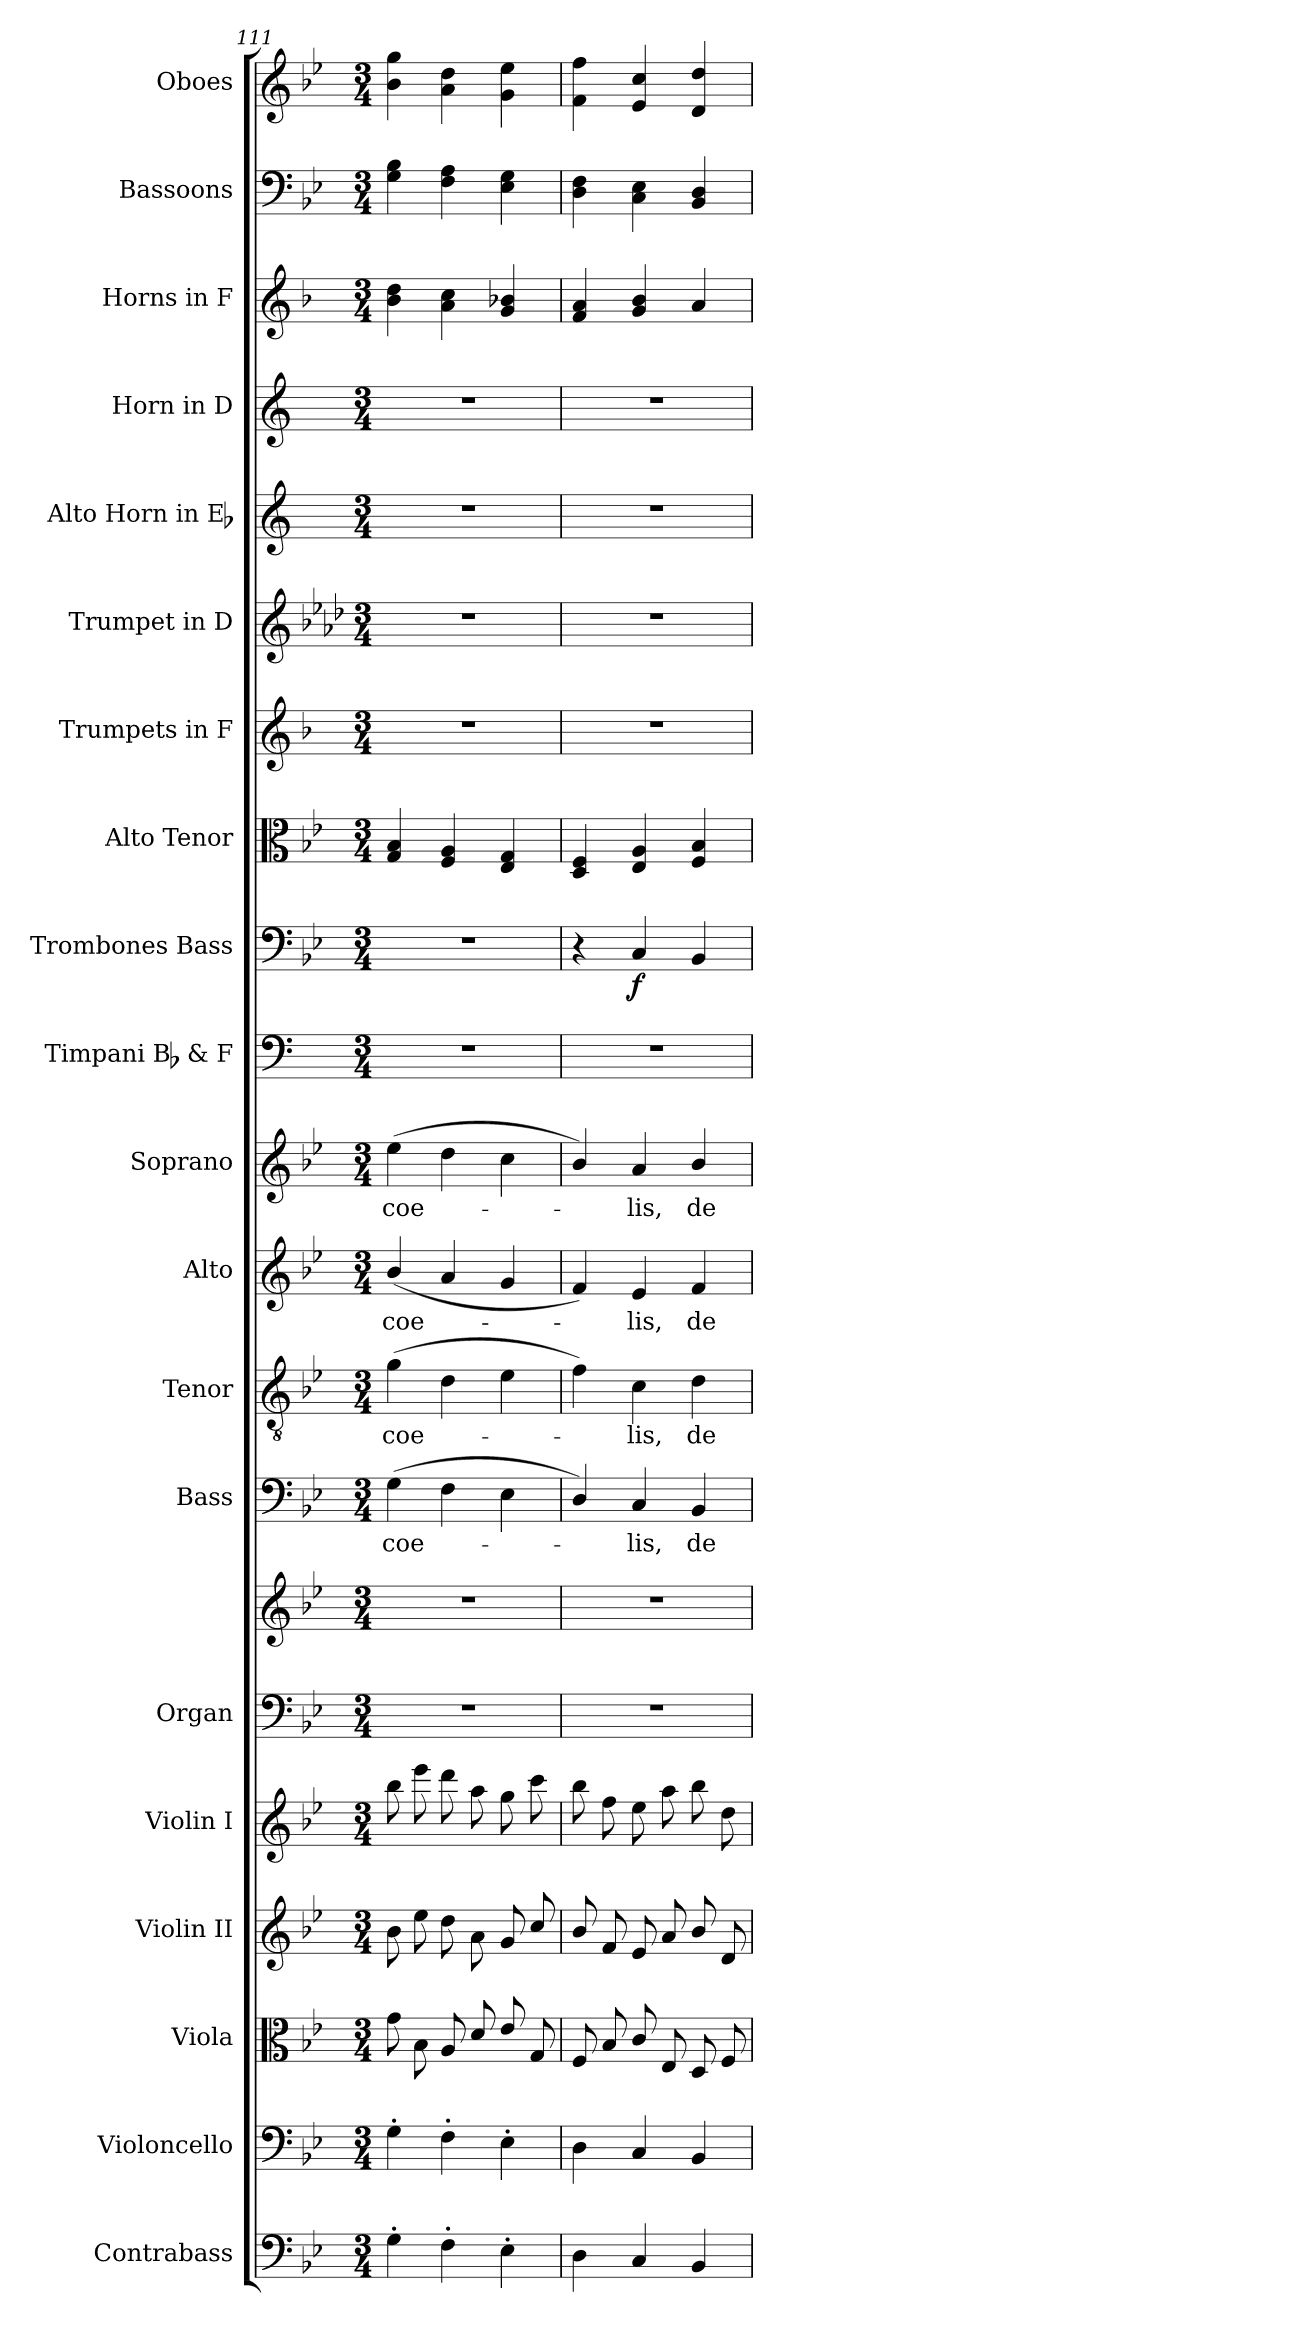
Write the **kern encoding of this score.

**kern	**kern	**kern	**kern	**kern	**kern	**kern	**kern	**text	**kern	**text	**kern	**text	**kern	**text	**kern	**kern	**dynam	**kern	**kern	**kern	**kern	**kern	**kern	**kern	**kern
*part20	*part19	*part18	*part17	*part16	*part15	*part15	*part14	*part14	*part13	*part13	*part12	*part12	*part11	*part11	*part10	*part9	*part9	*part8	*part7	*part6	*part5	*part4	*part3	*part2	*part1
*staff21	*staff20	*staff19	*staff18	*staff17	*staff16	*staff15	*staff14	*staff14	*staff13	*staff13	*staff12	*staff12	*staff11	*staff11	*staff10	*staff9	*staff9	*staff8	*staff7	*staff6	*staff5	*staff4	*staff3	*staff2	*staff1
*I"Contrabass	*I"Violoncello	*I"Viola	*I"Violin II	*I"Violin I	*I"Organ	*	*I"Bass	*	*I"Tenor	*	*I"Alto	*	*I"Soprano	*	*I"Timpani Bb & F	*I"Trombones  Bass	*	*I"Alto Tenor	*I"Trumpets in F	*I"Trumpet in D	*I"Alto Horn in Eb	*I"Horn in D	*I"Horns in F	*I"Bassoons	*I"Oboes
*I'Cb.	*I'Vc.	*I'Vla.	*I'Vln. II	*I'Vln. I	*I'Org.	*	*I'B.	*	*I'T.	*	*I'A.	*	*I'S.	*	*I'Timp.	*	*	*	*	*	*	*	*I'Hn.	*I'Bsn.	*I'Ob.
*clefF4	*clefF4	*clefC3	*clefG2	*clefG2	*clefF4	*clefG2	*clefF4	*	*clefGv2	*	*clefG2	*	*clefG2	*	*clefF4	*clefF4	*	*clefC3	*clefG2	*clefG2	*clefG2	*clefG2	*clefG2	*clefF4	*clefG2
*ITrd7c12	*	*	*	*	*	*	*	*	*ITrd7c12	*	*	*	*	*	*	*	*	*	*ITrd4c7	*ITrd-1c-2	*ITrd5c8	*ITrd6c10	*ITrd4c7	*	*
*k[b-e-]	*k[b-e-]	*k[b-e-]	*k[b-e-]	*k[b-e-]	*k[b-e-]	*k[b-e-]	*k[b-e-]	*	*k[b-e-]	*	*k[b-e-]	*	*k[b-e-]	*	*k[]	*k[b-e-]	*	*k[b-e-]	*k[b-e-]	*k[b-e-]	*k[f#c#g#d#]	*k[f#c#]	*k[b-e-]	*k[b-e-]	*k[b-e-]
*B-:	*B-:	*B-:	*B-:	*B-:	*B-:	*B-:	*B-:	*	*B-:	*	*B-:	*	*B-:	*	*C:	*B-:	*	*B-:	*B-:	*B-:	*E:	*D:	*B-:	*B-:	*B-:
*M3/4	*M3/4	*M3/4	*M3/4	*M3/4	*M3/4	*M3/4	*M3/4	*	*M3/4	*	*M3/4	*	*M3/4	*	*M3/4	*M3/4	*	*M3/4	*M3/4	*M3/4	*M3/4	*M3/4	*M3/4	*M3/4	*M3/4
=111	=111	=111	=111	=111	=111	=111	=111	=111	=111	=111	=111	=111	=111	=111	=111	=111	=111	=111	=111	=111	=111	=111	=111	=111	=111
!	!	!	!	!	!LO:N:vis=1	!LO:N:vis=1	!	!	!	!	!	!	!	!	!	!	!	!	!	!	!	!	!	!	!
!	!	!	!	!	!	!	!	!LO:LY:b:color=#000000	!	!	!	!	!	!	!	!	!	!	!	!	!	!	!	!	!
!	!	!	!	!	!	!	!	!	!	!LO:LY:b:color=#000000	!	!	!	!	!	!	!	!	!	!	!	!	!	!	!
!	!	!	!	!	!	!	!	!	!	!	!	!LO:LY:b:color=#000000	!	!	!	!	!	!	!	!	!	!	!	!	!
!	!	!	!	!	!	!	!	!	!	!	!	!	!	!LO:LY:b:color=#000000	!LO:N:vis=1	!LO:N:vis=1	!	!	!LO:N:vis=1	!LO:N:vis=1	!LO:N:vis=1	!LO:N:vis=1	!	!	!
4GG'i\	4G'i\	8gi\	8b-i\	8bb-i\	2.r	2.r	(4Gi\	coe-	(4Gi\	coe-	(4b-i/	coe-	(4ee-i\	coe-	2.r	2.r	.	4Gi/ 4B-i	2.r	2.r	2.r	2.r	4e-i\ 4gi	4Gi\ 4B-i	4b-i\ 4ggi
.	.	8B-i\	8ee-i\	8eee-i\	.	.	.	.	.	.	.	.	.	.	.	.	.	.	.	.	.	.	.	.	.
4FF'i\	4F'i\	8Ai/	8ddi\	8dddi\	.	.	4Fi\	.	4Di\	.	4ai/	.	4ddi\	.	.	.	.	4Fi/ 4Ai	.	.	.	.	4di\ 4fi	4Fi\ 4Ai	4ai\ 4ddi
.	.	8di/	8ai\	8aai\	.	.	.	.	.	.	.	.	.	.	.	.	.	.	.	.	.	.	.	.	.
4EE-'i\	4E-'i\	8e-i/	8gi/	8ggi\	.	.	4E-i\	.	4E-i\	.	4gi/	.	4cci\	.	.	.	.	4E-i/ 4Gi	.	.	.	.	4ci/ 4e-Xi	4E-i\ 4Gi	4gi\ 4ee-i
.	.	8Gi/	8cci/	8ccci\	.	.	.	.	.	.	.	.	.	.	.	.	.	.	.	.	.	.	.	.	.
!!LO:PB:g=z
=112	=112	=112	=112	=112	=112	=112	=112	=112	=112	=112	=112	=112	=112	=112	=112	=112	=112	=112	=112	=112	=112	=112	=112	=112	=112
!	!	!	!	!	!LO:N:vis=1	!LO:N:vis=1	!	!	!	!	!	!	!	!	!LO:N:vis=1	!	!	!	!LO:N:vis=1	!LO:N:vis=1	!LO:N:vis=1	!LO:N:vis=1	!	!	!
4DDi\	4Di\	8Fi/	8b-i/	8bb-i\	2.r	2.r	4Di/)	.	4Fi\)	.	4fi/)	.	4b-i/)	.	2.r	4r	.	4Di/ 4Fi	2.r	2.r	2.r	2.r	4B-i/ 4di	4Di\ 4Fi	4fi\ 4ffi
.	.	8B-i/	8fi/	8ffi\	.	.	.	.	.	.	.	.	.	.	.	.	.	.	.	.	.	.	.	.	.
!	!	!	!	!	!	!	!	!LO:LY:b:color=#000000	!	!	!	!	!	!	!	!	!	!	!	!	!	!	!	!	!
!	!	!	!	!	!	!	!	!	!	!LO:LY:b:color=#000000	!	!	!	!	!	!	!	!	!	!	!	!	!	!	!
!	!	!	!	!	!	!	!	!	!	!	!	!LO:LY:b:color=#000000	!	!	!	!	!	!	!	!	!	!	!	!	!
!	!	!	!	!	!	!	!	!	!	!	!	!	!	!LO:LY:b:color=#000000	!	!	!	!	!	!	!	!	!	!	!
4CCi/	4Ci/	8ci/	8e-i/	8ee-i\	.	.	4Ci/	-lis,	4Ci\	-lis,	4e-i/	-lis,	4ai/	-lis,	.	4Ci/	f	4E-i/ 4Ai	.	.	.	.	4ci/ 4e-i	4Ci\ 4E-i	4e-i/ 4cci
.	.	8E-i/	8ai/	8aai\	.	.	.	.	.	.	.	.	.	.	.	.	.	.	.	.	.	.	.	.	.
!	!	!	!	!	!	!	!	!LO:LY:b:color=#000000	!	!	!	!	!	!	!	!	!	!	!	!	!	!	!	!	!
!	!	!	!	!	!	!	!	!	!	!LO:LY:b:color=#000000	!	!	!	!	!	!	!	!	!	!	!	!	!	!	!
!	!	!	!	!	!	!	!	!	!	!	!	!LO:LY:b:color=#000000	!	!	!	!	!	!	!	!	!	!	!	!	!
!	!	!	!	!	!	!	!	!	!	!	!	!	!	!LO:LY:b:color=#000000	!	!	!	!	!	!	!	!	!	!	!
4BBB-i/	4BB-i/	8Di/	8b-i/	8bb-i\	.	.	4BB-i/	de	4Di\	de	4fi/	de	4b-i/	de	.	4BB-i/	.	4Fi/ 4B-i	.	.	.	.	4di/	4BB-i/ 4Di	4di/ 4ddi
.	.	8Fi/	8di/	8ddi\	.	.	.	.	.	.	.	.	.	.	.	.	.	.	.	.	.	.	.	.	.
=	=	=	=	=	=	=	=	=	=	=	=	=	=	=	=	=	=	=	=	=	=	=	=	=	=
*-	*-	*-	*-	*-	*-	*-	*-	*-	*-	*-	*-	*-	*-	*-	*-	*-	*-	*-	*-	*-	*-	*-	*-	*-	*-
